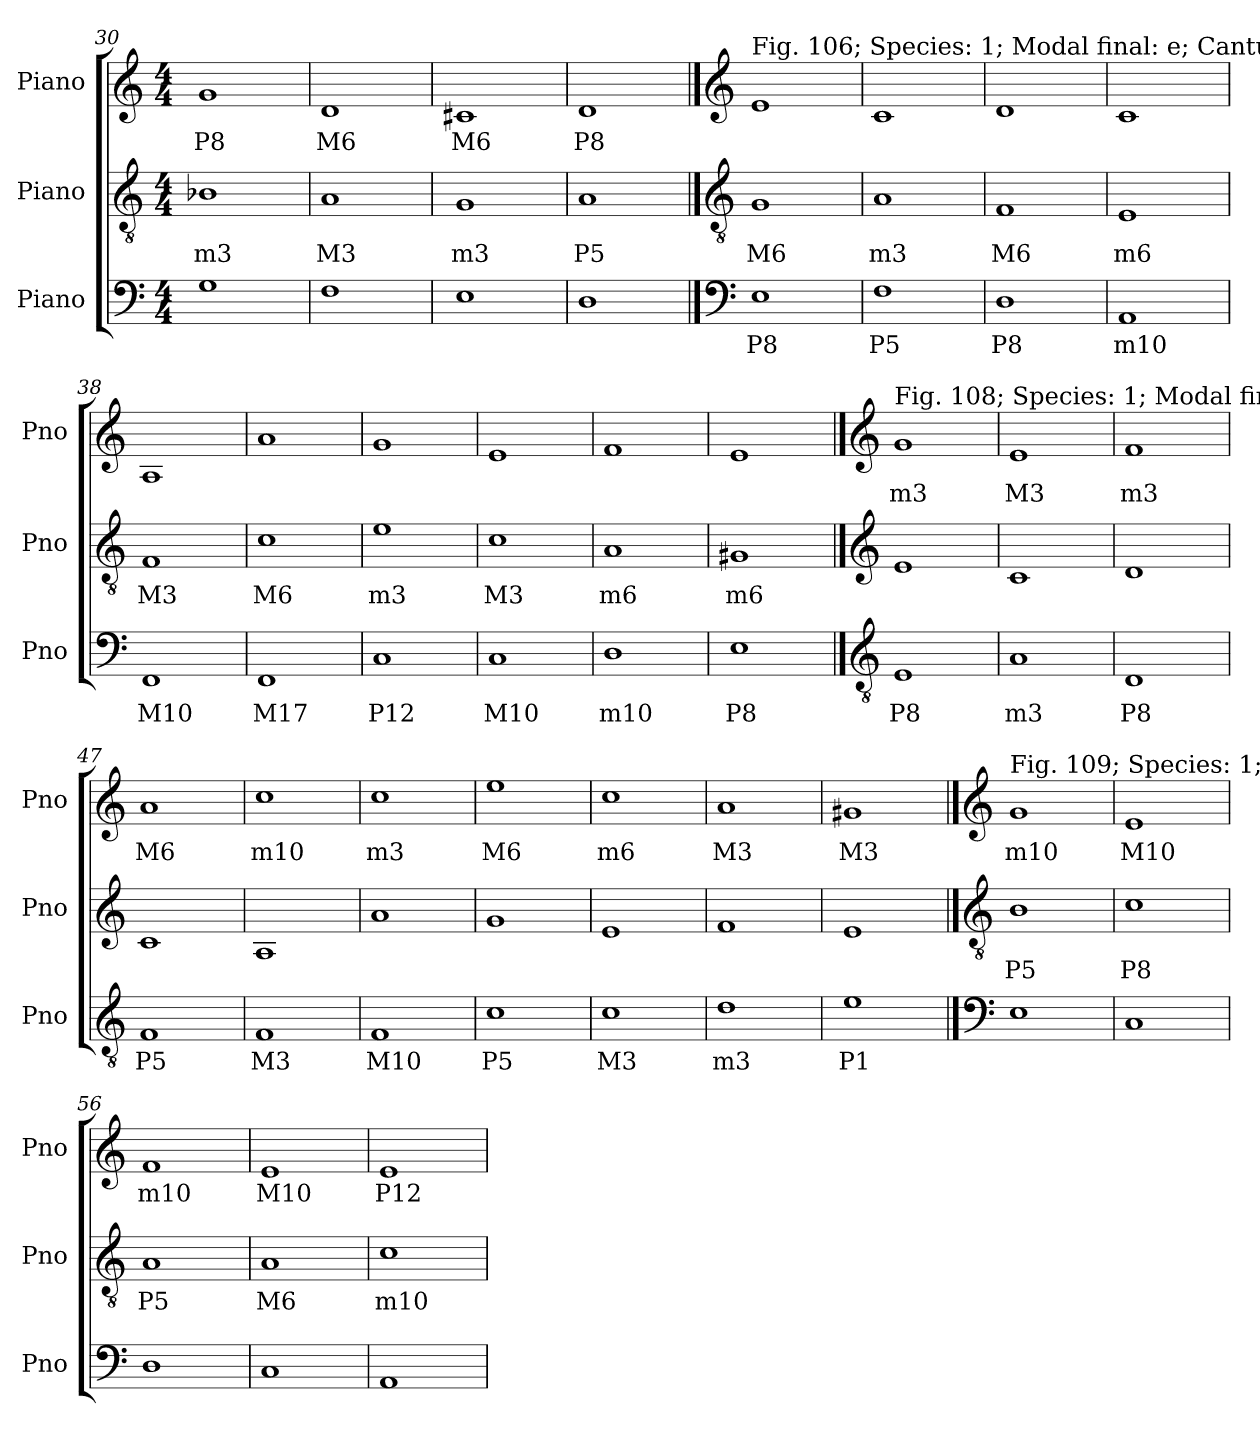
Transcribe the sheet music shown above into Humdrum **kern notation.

**kern	**text	**kern	**text	**kern	**text
*part3	*part3	*part2	*part2	*part1	*part1
*staff3	*staff3	*staff2	*staff2	*staff1	*staff1
*I"Piano	*	*I"Piano	*	*I"Piano	*
*I'Pno	*	*I'Pno	*	*I'Pno	*
*clefF4	*	*clefGv2	*	*clefG2	*
*k[]	*	*k[]	*	*k[]	*
*M4/4	*	*M4/4	*	*M4/4	*
=30	=30	=30	=30	=30	=30
!	!	!	!LO:LY:b	!	!LO:LY:b
1G	.	1B-X	m3	1g	P8
=31	=31	=31	=31	=31	=31
!	!	!	!LO:LY:b	!	!LO:LY:b
1F	.	1A	M3	1d	M6
=32	=32	=32	=32	=32	=32
!	!	!	!LO:LY:b	!	!LO:LY:b
1E	.	1G	m3	1c#X	M6
=33	=33	=33	=33	=33	=33
!	!	!	!LO:LY:b	!	!LO:LY:b
1D	.	1A	P5	1d	P8
!!LO:LB:g=z
==34	==34	==34	==34	==34	==34
*clefF4	*	*clefGv2	*	*clefG2	*
!	!	!	!	!LO:TX:a:t=Fig. 106; Species&colon; 1; Modal final&colon; e; Cantus firmus&colon; 1	!
!	!LO:LY:b	!	!LO:LY:b	!	!
1E	P8	1G	M6	1e	.
=35	=35	=35	=35	=35	=35
!	!LO:LY:b	!	!LO:LY:b	!	!
1F	P5	1A	m3	1c	.
=36	=36	=36	=36	=36	=36
!	!LO:LY:b	!	!LO:LY:b	!	!
1D	P8	1F	M6	1d	.
=37	=37	=37	=37	=37	=37
!	!LO:LY:b	!	!LO:LY:b	!	!
1AA	m10	1E	m6	1c	.
=38	=38	=38	=38	=38	=38
!	!LO:LY:b	!	!LO:LY:b	!	!
1FF	M10	1F	M3	1A	.
=39	=39	=39	=39	=39	=39
!	!LO:LY:b	!	!LO:LY:b	!	!
1FF	M17	1c	M6	1a	.
=40	=40	=40	=40	=40	=40
!	!LO:LY:b	!	!LO:LY:b	!	!
1C	P12	1e	m3	1g	.
=41	=41	=41	=41	=41	=41
!	!LO:LY:b	!	!LO:LY:b	!	!
1C	M10	1c	M3	1e	.
=42	=42	=42	=42	=42	=42
!	!LO:LY:b	!	!LO:LY:b	!	!
1D	m10	1A	m6	1f	.
=43	=43	=43	=43	=43	=43
!	!LO:LY:b	!	!LO:LY:b	!	!
1E	P8	1G#X	m6	1e	.
!!LO:PB:g=z
==44	==44	==44	==44	==44	==44
*clefGv2	*	*clefG2	*	*clefG2	*
!	!	!	!	!LO:TX:a:t=Fig. 108; Species&colon; 1; Modal final&colon; e; Cantus firmus&colon; 2	!
!	!LO:LY:b	!	!	!	!LO:LY:b
1E	P8	1e	.	1g	m3
=45	=45	=45	=45	=45	=45
!	!LO:LY:b	!	!	!	!LO:LY:b
1A	m3	1c	.	1e	M3
=46	=46	=46	=46	=46	=46
!	!LO:LY:b	!	!	!	!LO:LY:b
1D	P8	1d	.	1f	m3
=47	=47	=47	=47	=47	=47
!	!LO:LY:b	!	!	!	!LO:LY:b
1F	P5	1c	.	1a	M6
=48	=48	=48	=48	=48	=48
!	!LO:LY:b	!	!	!	!LO:LY:b
1F	M3	1A	.	1cc	m10
=49	=49	=49	=49	=49	=49
!	!LO:LY:b	!	!	!	!LO:LY:b
1F	M10	1a	.	1cc	m3
=50	=50	=50	=50	=50	=50
!	!LO:LY:b	!	!	!	!LO:LY:b
1c	P5	1g	.	1ee	M6
=51	=51	=51	=51	=51	=51
!	!LO:LY:b	!	!	!	!LO:LY:b
1c	M3	1e	.	1cc	m6
=52	=52	=52	=52	=52	=52
!	!LO:LY:b	!	!	!	!LO:LY:b
1d	m3	1f	.	1a	M3
=53	=53	=53	=53	=53	=53
!	!LO:LY:b	!	!	!	!LO:LY:b
1e	P1	1e	.	1g#X	M3
!!LO:LB:g=z
==54	==54	==54	==54	==54	==54
*clefF4	*	*clefGv2	*	*clefG2	*
!	!	!	!	!LO:TX:a:t=Fig. 109; Species&colon; 1; Modal final&colon; e; Cantus firmus&colon; 3	!
!	!	!	!LO:LY:b	!	!LO:LY:b
1E	.	1B	P5	1g	m10
=55	=55	=55	=55	=55	=55
!	!	!	!LO:LY:b	!	!LO:LY:b
1C	.	1c	P8	1e	M10
=56	=56	=56	=56	=56	=56
!	!	!	!LO:LY:b	!	!LO:LY:b
1D	.	1A	P5	1f	m10
=57	=57	=57	=57	=57	=57
!	!	!	!LO:LY:b	!	!LO:LY:b
1C	.	1A	M6	1e	M10
=58	=58	=58	=58	=58	=58
!	!	!	!LO:LY:b	!	!LO:LY:b
1AA	.	1c	m10	1e	P12
=	=	=	=	=	=
*-	*-	*-	*-	*-	*-
